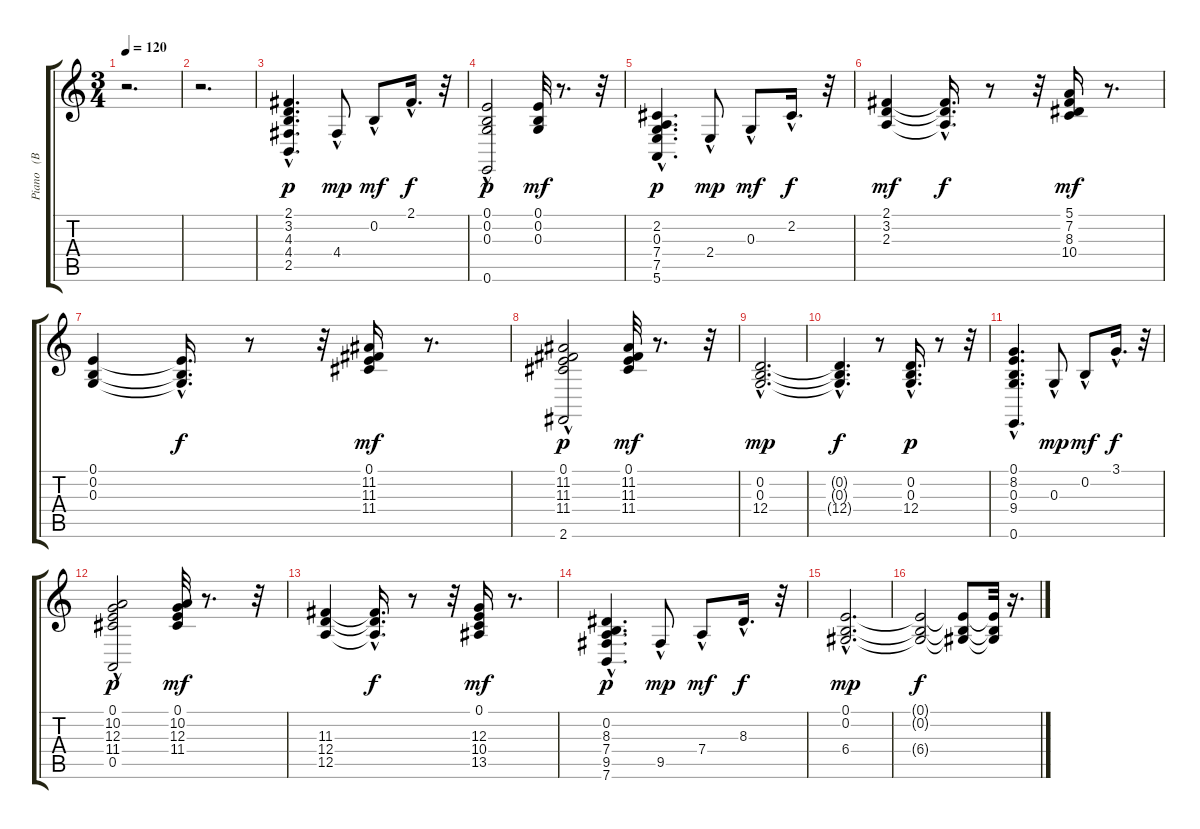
\track ("Piano   (BB)" "Piano   (B") {instrument electricpiano1}
\staff {score tabs}
\tuning (E4 B3 G3 D3 A2 E2) {hide}
\ts (3 4)
\tempo 120
\clef g2
\ks c
r.2{d dy p instrument electricpiano1} |
r.2{d} |
(2.1{hac} 3.2 4.3 4.4 2.5).4{d} 4.4{hac}.8{dy mp} 0.2{hac}.8{dy mf} 2.1{hac}.16{d dy f} r.32 |
(0.1{hac} 0.2{hac} 0.3{hac} 0.6).2{dy p} (0.1 0.2 0.3).32{dy mf} r.8{d} r.32 |
(2.2{hac} 0.3 7.4 7.5 5.6).4{d dy p} 2.4{hac}.8{dy mp} 0.3{hac}.8{dy mf} 2.2{hac}.16{d dy f} r.32 |
(2.1 3.2 2.3).4{dy mf} (2.1{hac t} 3.2{hac t} 2.3{hac t}).16{d dy f} r.8 r.32 (5.1 7.2 8.3 10.4).16{dy mf} r.8{d} |
(0.1 0.2 0.3).4 (0.1{hac t} 0.2{hac t} 0.3{hac t}).16{d dy f} r.8 r.32 (0.1 11.2 11.3 11.4).16{dy mf} r.8{d} |
(0.1{hac} 11.2{hac} 11.3{hac} 11.4{hac} 2.6).2{dy p} (0.1 11.2 11.3 11.4).32{dy mf} r.8{d} r.32 |
(0.2{hac} 0.3{hac} 12.4{hac}).2{d dy mp} |
(0.2{hac t} 0.3{hac t} 12.4{hac t}).4{d dy f} r.8 (0.2{hac} 0.3{hac} 12.4{hac}).16{d dy p} r.8 r.32 |
(0.1 8.2{hac} 0.3 9.4 0.6).4{d} 0.3{hac}.8{dy mp} 0.2{hac}.8{dy mf} 3.1{hac}.16{d dy f} r.32 |
(0.1{hac} 10.2{hac} 12.3{hac} 11.4{hac} 0.5).2{dy p} (0.1 10.2 12.3 11.4).32{dy mf} r.8{d} r.32 |
(11.3 12.4 12.5).4 (11.3{hac t} 12.4{hac t} 12.5{hac t}).16{d dy f} r.8 r.32 (0.1 12.3 10.4 13.5).16{dy mf} r.8{d} |
(0.2 8.3{hac} 7.4 9.5 7.6).4{d dy p} 9.5{hac}.8{dy mp} 7.4{hac}.8{dy mf} 8.3{hac}.16{d dy f} r.32 |
(0.1{hac} 0.2{hac} 6.4{hac}).2{d dy mp} |
(0.1{t} 0.2{t} 6.4{t}).2{dy f} (0.1{t} 0.2{t} 6.4{t}).8 (0.1{t} 0.2{t} 6.4{t}).32 r.16{d}
